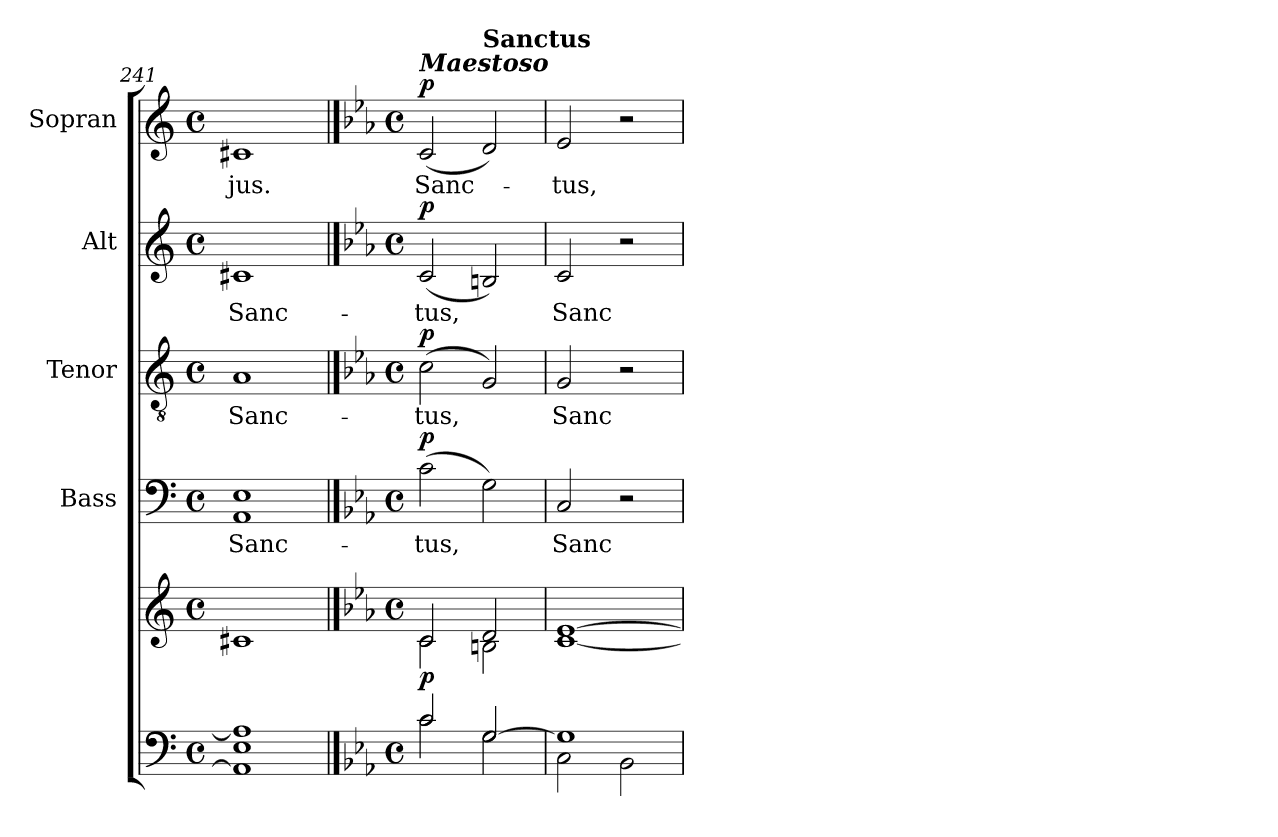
**kern	**kern	**dynam	**kern	**text	**dynam	**kern	**text	**dynam	**kern	**text	**dynam	**kern	**text	**dynam
*part5	*part5	*part5	*part4	*part4	*part4	*part3	*part3	*part3	*part2	*part2	*part2	*part1	*part1	*part1
*staff6	*staff5	*staff5/6	*staff4	*staff4	*staff4	*staff3	*staff3	*staff3	*staff2	*staff2	*staff2	*staff1	*staff1	*staff1
*	*	*	*I"Bass	*	*	*I"Tenor	*	*	*I"Alt	*	*	*I"Sopran	*	*
*	*	*	*I'B.	*	*	*I'T.	*	*	*I'A.	*	*	*I'S.	*	*
*clefF4	*clefG2	*	*clefF4	*	*	*clefGv2	*	*	*clefG2	*	*	*clefG2	*	*
*k[]	*k[]	*	*k[]	*	*	*k[]	*	*	*k[]	*	*	*k[]	*	*
*C:	*C:	*	*C:	*	*	*C:	*	*	*C:	*	*	*C:	*	*
*M4/4	*M4/4	*	*M4/4	*	*	*M4/4	*	*	*M4/4	*	*	*M4/4	*	*
*met(c)	*met(c)	*	*met(c)	*	*	*met(c)	*	*	*met(c)	*	*	*met(c)	*	*
=241	=241	=241	=241	=241	=241	=241	=241	=241	=241	=241	=241	=241	=241	=241
*^	*	*	*	*	*	*	*	*	*	*	*	*	*	*
!	!	!	!	!	!LO:LY:b	!	!	!LO:LY:b	!	!	!LO:LY:b	!	!	!LO:LY:b	!
*	*	*	*	*^	*	*	*	*	*	*	*	*	*	*	*
1E 1A]	1AA]	1c#X	.	1E	1AA	Sanc-	.	1A	Sanc-	.	1c#X	Sanc-	.	1c#X	-jus.	.
*	*	*	*	*v	*v	*	*	*	*	*	*	*	*	*	*	*
!!LO:PB:g=z
==242	==242	==242	==242	==242	==242	==242	==242	==242	==242	==242	==242	==242	==242	==242	==242
*k[b-e-a-]	*	*k[b-e-a-]	*	*k[b-e-a-]	*	*	*k[b-e-a-]	*	*	*k[b-e-a-]	*	*	*k[b-e-a-]	*	*
*E-:	*	*E-:	*	*E-:	*	*	*E-:	*	*	*E-:	*	*	*E-:	*	*
*M4/4	*	*M4/4	*	*M4/4	*	*	*M4/4	*	*	*M4/4	*	*	*M4/4	*	*
*met(c)	*	*met(c)	*	*met(c)	*	*	*met(c)	*	*	*met(c)	*	*	*met(c)	*	*
*	*	*^	*	*^	*	*	*	*	*	*	*	*	*	*	*
!	!	!	!	!	!	!	!	!	!	!	!	!	!	!	!LO:TX:a:Bi:t=Maestoso	!	!
!	!	!	!	!LO:DY:b	!	!	!LO:LY:b	!LO:DY:a	!	!LO:LY:b	!LO:DY:a	!	!LO:LY:b	!LO:DY:a	!	!LO:LY:b	!LO:DY:b
*	*	*	*	*	*v	*v	*	*	*	*	*	*	*	*	*	*	*
2c/	2c\	2c/	2c\	p	(>2c\	-tus,	p	(>2c\	-tus,	p	(<2c/	-tus,	p	(<2c/	Sanc-	p
!	!	!	!	!	!	!	!	!	!	!	!	!	!	!LO:TX:a:B:t=Sanctus	!	!
[>2G/	2G\	2d/	2Bn\	.	2G\)	.	.	2G/)	.	.	2Bn/)	.	.	2d/)	.	.
=243	=243	=243	=243	=243	=243	=243	=243	=243	=243	=243	=243	=243	=243	=243	=243	=243
!	!	!	!	!	!	!LO:LY:b	!	!	!LO:LY:b	!	!	!LO:LY:b	!	!	!LO:LY:b	!
1G]	2C\	[>1e-	[<1c	.	2C/	Sanc-	.	2G/	Sanc-	.	2c/	Sanc-	.	2e-/	-tus,	.
.	2BB-\	.	.	.	2r	.	.	2r	.	.	2r	.	.	2r	.	.
*v	*v	*	*	*	*	*	*	*	*	*	*	*	*	*	*	*
*	*v	*v	*	*	*	*	*	*	*	*	*	*	*	*	*
=	=	=	=	=	=	=	=	=	=	=	=	=	=	=
*-	*-	*-	*-	*-	*-	*-	*-	*-	*-	*-	*-	*-	*-	*-
